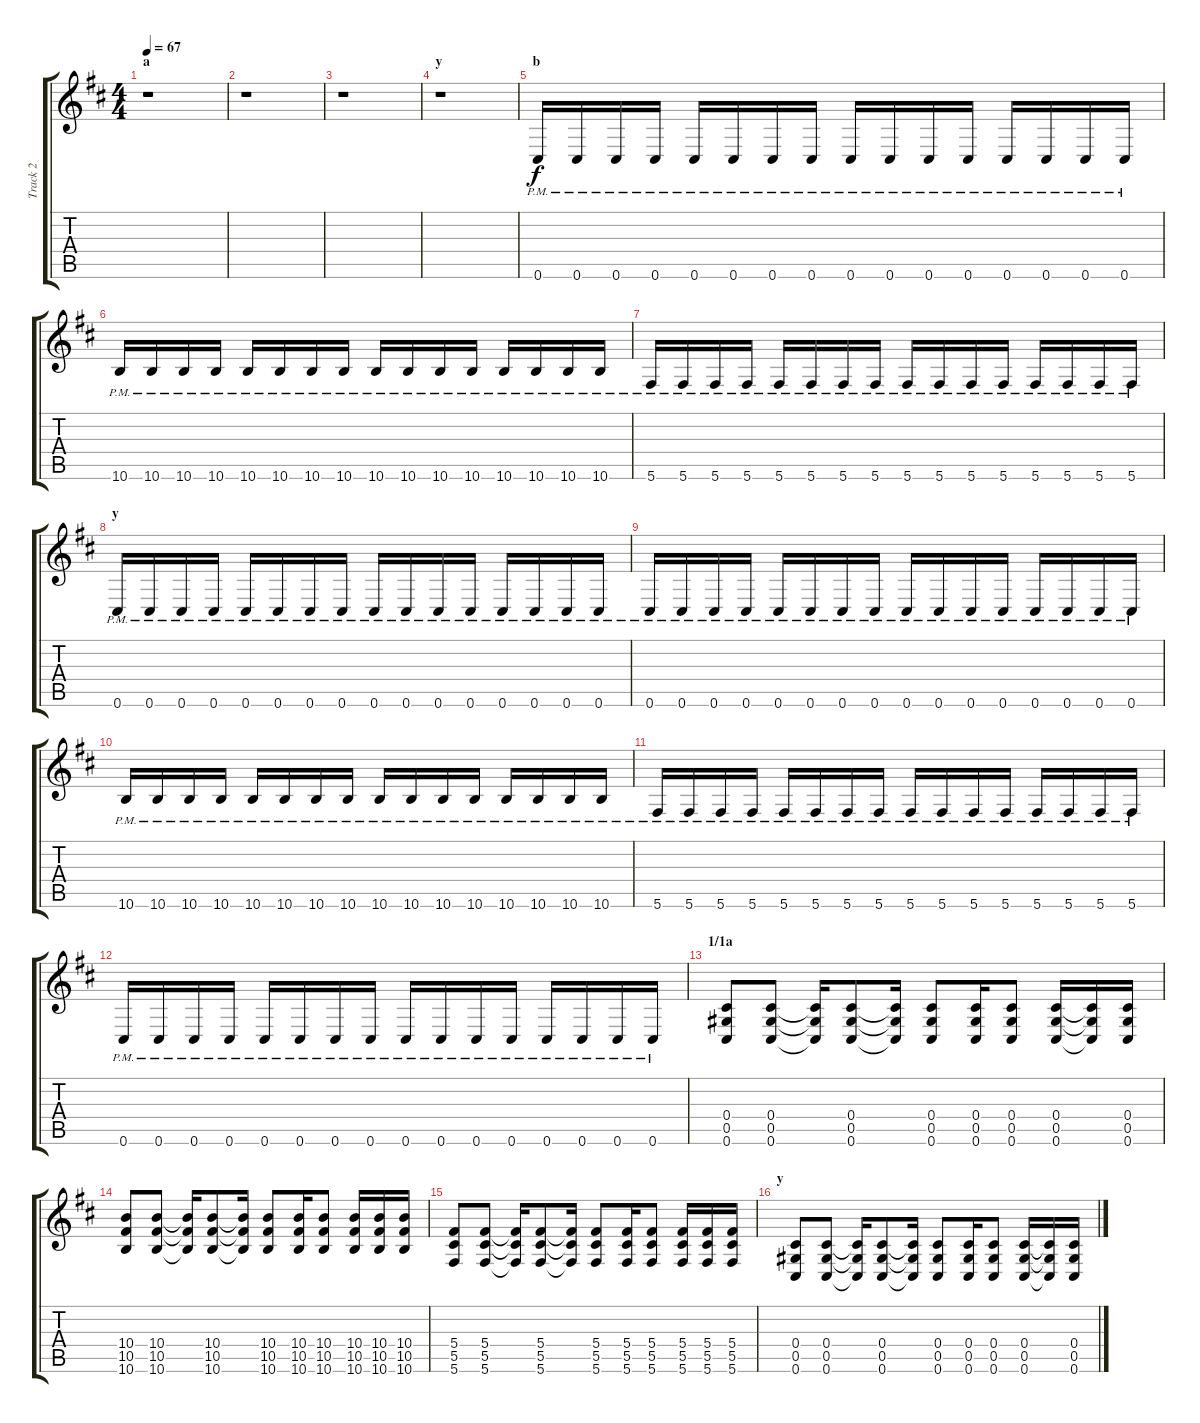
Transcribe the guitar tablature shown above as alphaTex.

\track ("Track 2" "Track 2") {instrument distortionguitar}
\staff {score tabs}
\tuning (Eb4 Bb3 Gb3 Db3 Ab2 Db2) {hide}
\ts (4 4)
\section ("" "a")
\tempo 67
\clef g2
\ks d
r.1{dy f instrument distortionguitar} |
r.1 |
r.1 |
\section ("" "y")
r.1 |
\section ("" "b")
0.6{pm}.16{balance 0} 0.6{pm}.16 0.6{pm}.16 0.6{pm}.16 0.6{pm}.16 0.6{pm}.16 0.6{pm}.16 0.6{pm}.16 0.6{pm}.16 0.6{pm}.16 0.6{pm}.16 0.6{pm}.16 0.6{pm}.16 0.6{pm}.16 0.6{pm}.16 0.6{pm}.16 |
10.6{pm}.16{balance 16} 10.6{pm}.16 10.6{pm}.16 10.6{pm}.16 10.6{pm}.16 10.6{pm}.16 10.6{pm}.16 10.6{pm}.16 10.6{pm}.16 10.6{pm}.16 10.6{pm}.16 10.6{pm}.16 10.6{pm}.16 10.6{pm}.16 10.6{pm}.16 10.6{pm}.16 |
5.6{pm}.16{balance 0} 5.6{pm}.16 5.6{pm}.16 5.6{pm}.16 5.6{pm}.16 5.6{pm}.16 5.6{pm}.16 5.6{pm}.16 5.6{pm}.16 5.6{pm}.16 5.6{pm}.16 5.6{pm}.16 5.6{pm}.16 5.6{pm}.16 5.6{pm}.16 5.6{pm}.16 |
\section ("" "y")
0.6{pm}.16{balance 16} 0.6{pm}.16 0.6{pm}.16 0.6{pm}.16 0.6{pm}.16 0.6{pm}.16 0.6{pm}.16 0.6{pm}.16 0.6{pm}.16 0.6{pm}.16 0.6{pm}.16 0.6{pm}.16 0.6{pm}.16 0.6{pm}.16 0.6{pm}.16 0.6{pm}.16 |
0.6{pm}.16{balance 0} 0.6{pm}.16 0.6{pm}.16 0.6{pm}.16 0.6{pm}.16 0.6{pm}.16 0.6{pm}.16 0.6{pm}.16 0.6{pm}.16 0.6{pm}.16 0.6{pm}.16 0.6{pm}.16 0.6{pm}.16 0.6{pm}.16 0.6{pm}.16 0.6{pm}.16 |
10.6{pm}.16{balance 16} 10.6{pm}.16 10.6{pm}.16 10.6{pm}.16 10.6{pm}.16 10.6{pm}.16 10.6{pm}.16 10.6{pm}.16 10.6{pm}.16 10.6{pm}.16 10.6{pm}.16 10.6{pm}.16 10.6{pm}.16 10.6{pm}.16 10.6{pm}.16 10.6{pm}.16 |
5.6{pm}.16{balance 0} 5.6{pm}.16 5.6{pm}.16 5.6{pm}.16 5.6{pm}.16 5.6{pm}.16 5.6{pm}.16 5.6{pm}.16 5.6{pm}.16 5.6{pm}.16 5.6{pm}.16 5.6{pm}.16 5.6{pm}.16 5.6{pm}.16 5.6{pm}.16 5.6{pm}.16 |
0.6{pm}.16{balance 16} 0.6{pm}.16 0.6{pm}.16 0.6{pm}.16 0.6{pm}.16 0.6{pm}.16 0.6{pm}.16 0.6{pm}.16 0.6{pm}.16 0.6{pm}.16 0.6{pm}.16 0.6{pm}.16 0.6{pm}.16 0.6{pm}.16 0.6{pm}.16 0.6{pm}.16 |
\section ("" "1/1a")
(0.4 0.5 0.6).8{balance 16} (0.4 0.5 0.6).8 (0.4{t} 0.5{t} 0.6{t}).16 (0.4 0.5 0.6).8 (0.4{t} 0.5{t} 0.6{t}).16 (0.4 0.5 0.6).8 (0.4 0.5 0.6).16 (0.4 0.5 0.6).8 (0.4 0.5 0.6).16 (0.4{t} 0.5{t} 0.6{t}).16 (0.4 0.5 0.6).16 |
(10.4 10.5 10.6).8 (10.4 10.5 10.6).8 (10.4{t} 10.5{t} 10.6{t}).16 (10.4 10.5 10.6).8 (10.4{t} 10.5{t} 10.6{t}).16 (10.4 10.5 10.6).8 (10.4 10.5 10.6).16 (10.4 10.5 10.6).8 (10.4 10.5 10.6).16 (10.4 10.5 10.6).16 (10.4 10.5 10.6).16 |
(5.4 5.5 5.6).8 (5.4 5.5 5.6).8 (5.4{t} 5.5{t} 5.6{t}).16 (5.4 5.5 5.6).8 (5.4{t} 5.5{t} 5.6{t}).16 (5.4 5.5 5.6).8 (5.4 5.5 5.6).16 (5.4 5.5 5.6).8 (5.4 5.5 5.6).16 (5.4 5.5 5.6).16 (5.4 5.5 5.6).16 |
\section ("" "y")
(0.4 0.5 0.6).8 (0.4 0.5 0.6).8 (0.4{t} 0.5{t} 0.6{t}).16 (0.4 0.5 0.6).8 (0.4{t} 0.5{t} 0.6{t}).16 (0.4 0.5 0.6).8 (0.4 0.5 0.6).16 (0.4 0.5 0.6).8 (0.4 0.5 0.6).16 (0.4{t} 0.5{t} 0.6{t}).16 (0.4 0.5 0.6).16
